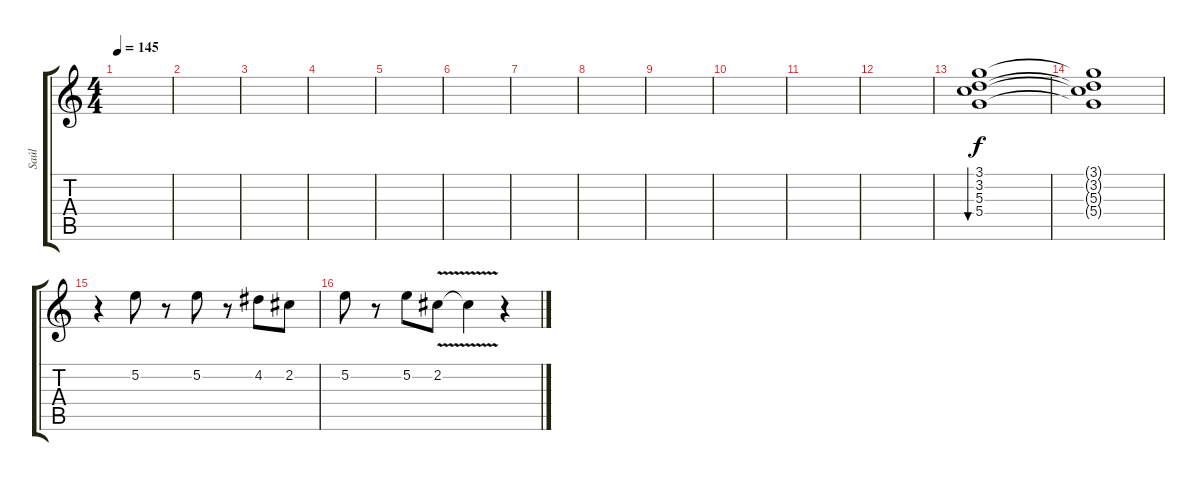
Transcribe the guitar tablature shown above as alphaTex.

\track ("Saúl" "Saúl") {instrument overdrivenguitar}
\staff {score tabs}
\tuning (E4 B3 G3 D3 A2 E2) {hide}
\ts (4 4)
\tempo 145
\clef g2
\ks c
|
|
|
|
|
|
|
|
|
|
|
|
(3.1 3.2 5.3 5.4).1{bu 480} |
(3.1{t} 3.2{t} 5.3{t} 5.4{t}).1 |
r.4 5.2.8 r.8 5.2.8 r.8 4.2.8 2.2.8 |
5.2.8 r.8 5.2.8 2.2{v}.8 2.2{t}.4 r.4
